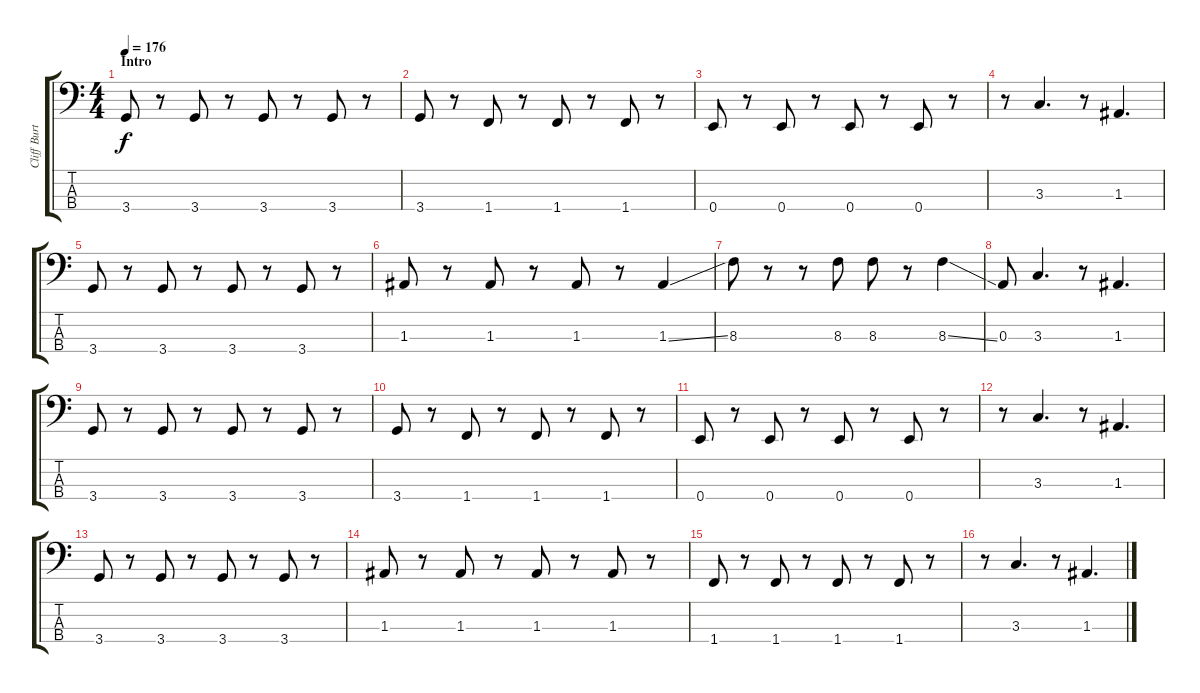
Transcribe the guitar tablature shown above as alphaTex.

\track ("Cliff Burton" "Cliff Burt") {instrument electricbasspick}
\staff {score tabs}
\tuning (G2 D2 A1 E1) {hide}
\ts (4 4)
\section ("" "Intro")
\tempo 176
\clef f4
\ks c
3.4.8{dy f instrument electricbasspick} r.8 3.4.8 r.8 3.4.8 r.8 3.4.8 r.8 |
3.4.8 r.8 1.4.8 r.8 1.4.8 r.8 1.4.8 r.8 |
0.4.8 r.8 0.4.8 r.8 0.4.8 r.8 0.4.8 r.8 |
r.8 3.3.4{d} r.8 1.3.4{d} |
3.4.8 r.8 3.4.8 r.8 3.4.8 r.8 3.4.8 r.8 |
1.3.8 r.8 1.3.8 r.8 1.3.8 r.8 1.3{ss}.4 |
8.3.8 r.8 r.8 8.3.8 8.3.8 r.8 8.3{ss}.4 |
0.3.8 3.3.4{d} r.8 1.3.4{d} |
3.4.8 r.8 3.4.8 r.8 3.4.8 r.8 3.4.8 r.8 |
3.4.8 r.8 1.4.8 r.8 1.4.8 r.8 1.4.8 r.8 |
0.4.8 r.8 0.4.8 r.8 0.4.8 r.8 0.4.8 r.8 |
r.8 3.3.4{d} r.8 1.3.4{d} |
3.4.8 r.8 3.4.8 r.8 3.4.8 r.8 3.4.8 r.8 |
1.3.8 r.8 1.3.8 r.8 1.3.8 r.8 1.3.8 r.8 |
1.4.8 r.8 1.4.8 r.8 1.4.8 r.8 1.4.8 r.8 |
r.8 3.3.4{d} r.8 1.3.4{d}
